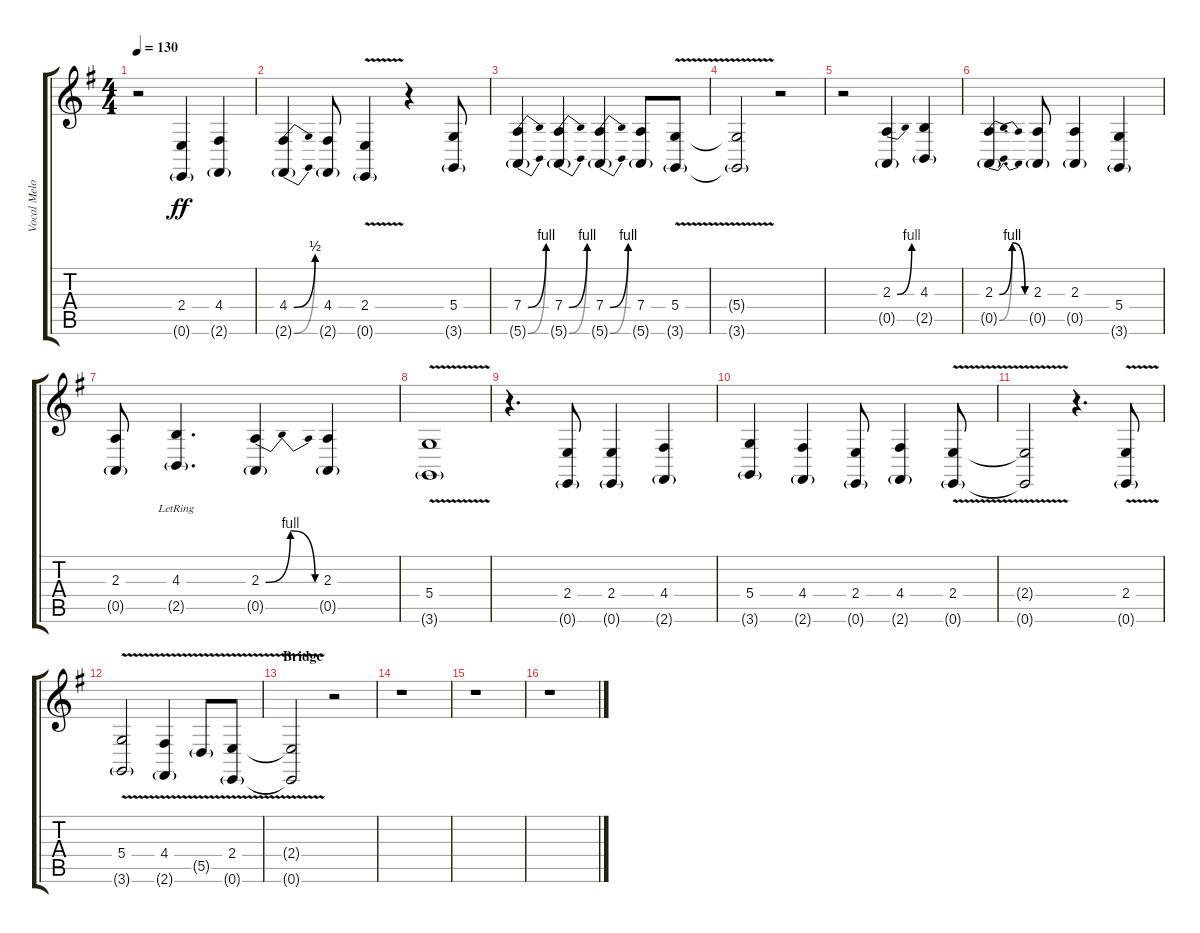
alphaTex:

\track ("Vocal Melody" "Vocal Melo") {instrument altosax}
\staff {score tabs}
\tuning (E4 B3 G3 D3 A2 E2) {hide}
\ts (4 4)
\tempo 130
\clef g2
\ks eminor
r.2{dy ff} (2.4 0.6{g}).4 (4.4 2.6{g}).4 |
(4.4{be (bend 0 0 60 2)} 2.6{be (bend 0 0 60 2) g}).4 (4.4 2.6{g}).8 (2.4{v} 0.6{v g}).4 r.4 (5.4 3.6{g}).8 |
(7.4{be (bend 0 0 60 4)} 5.6{be (bend 0 0 60 4) g}).4 (7.4{be (bend 0 0 60 4)} 5.6{be (bend 0 0 60 4) g}).4 (7.4{be (bend 0 0 60 4)} 5.6{be (bend 0 0 60 4) g}).4 (7.4 5.6{g}).8 (5.4{v} 3.6{v g}).8 |
(5.4{v t} 3.6{v g t}).2 r.2 |
r.2 (2.3{be (bend 0 0 60 4)} 0.5{g}).4 (4.3 2.5{g}).4 |
(2.3{be (bendrelease 0 0 30 4 30 4 60 0)} 0.5{be (bendrelease 0 0 30 4 30 4 60 0) g}).4{d} (2.3 0.5{g}).8 (2.3 0.5{g}).4 (5.4 3.6{g}).4 |
(2.3 0.5{g}).8 (4.3{lr} 2.5{g lr}).4{d} (2.3{be (bendrelease 0 0 30 4 30 4 60 0)} 0.5{g}).4 (2.3 0.5{g}).4 |
(5.4{v} 3.6{v g}).1 |
r.4{d} (2.4 0.6{g}).8 (2.4 0.6{g}).4 (4.4 2.6{g}).4 |
(5.4 3.6{g}).4 (4.4 2.6{g}).4 (2.4 0.6{g}).8 (4.4 2.6{g}).4 (2.4{v} 0.6{v g}).8 |
(2.4{t} 0.6{t}).2 r.4{d} (2.4{v} 0.6{v g}).8 |
(5.4{v} 3.6{v g}).2 (4.4{v} 2.6{v g}).4 5.5{v g}.8 (2.4{v} 0.6{v g}).8 |
\section ("" "Bridge")
(2.4{t} 0.6{t}).2 r.2 |
r.1 |
r.1 |
r.1
